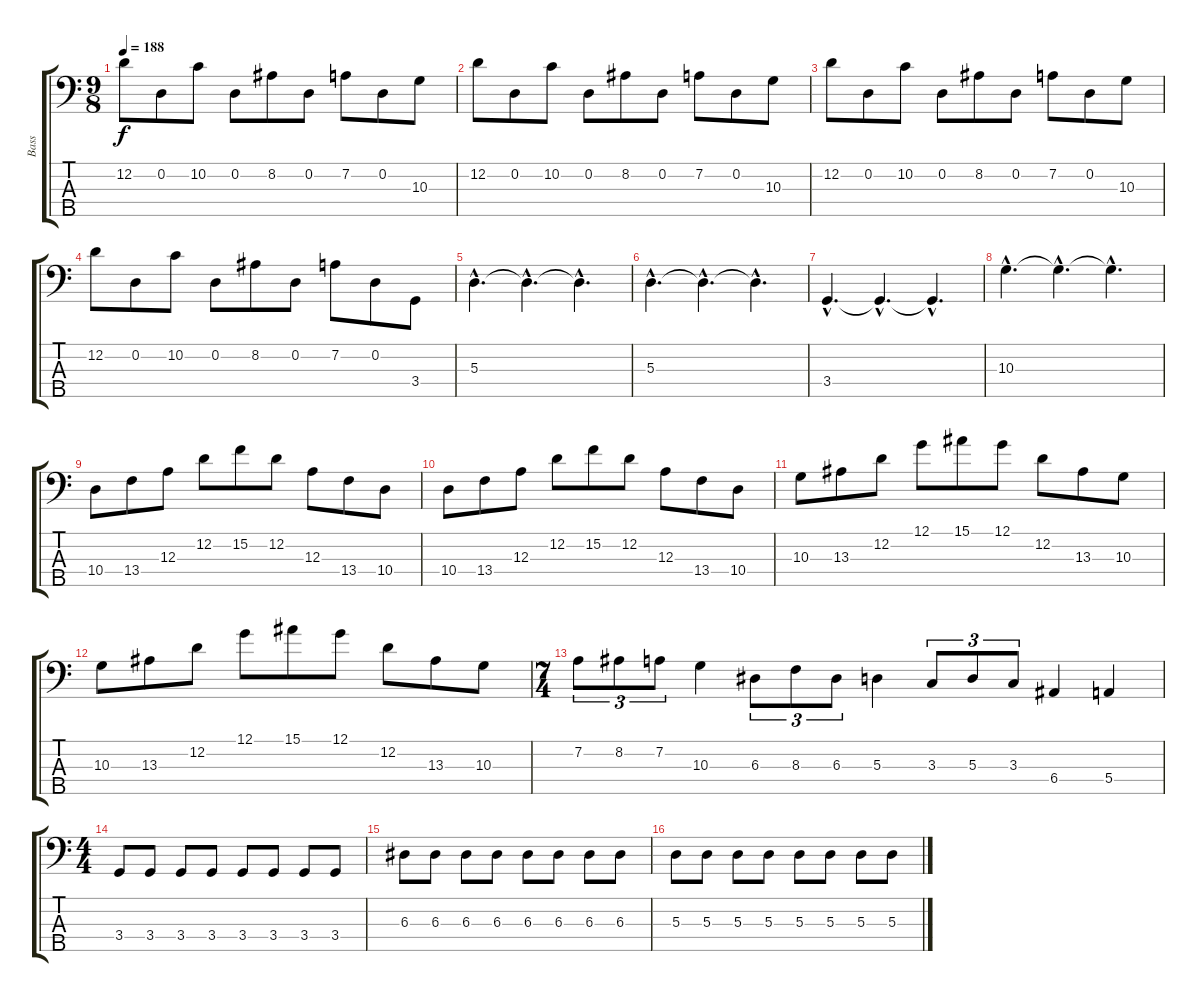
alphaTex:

\track ("Bass" "Bass") {instrument electricbassfinger}
\staff {score tabs}
\tuning (G2 D2 A1 E1 B0) {hide}
\ts (9 8)
\tempo 188
\clef f4
\ks c
12.2.8{dy f} 0.2.8 10.2.8 0.2.8 8.2.8 0.2.8 7.2.8 0.2.8 10.3.8 |
12.2.8 0.2.8 10.2.8 0.2.8 8.2.8 0.2.8 7.2.8 0.2.8 10.3.8 |
12.2.8 0.2.8 10.2.8 0.2.8 8.2.8 0.2.8 7.2.8 0.2.8 10.3.8 |
12.2.8 0.2.8 10.2.8 0.2.8 8.2.8 0.2.8 7.2.8 0.2.8 3.4.8 |
5.3{hac}.4{d} 5.3{hac t}.4{d} 5.3{hac t}.4{d} |
5.3{hac}.4{d} 5.3{hac t}.4{d} 5.3{hac t}.4{d} |
3.4{hac}.4{d} 3.4{hac t}.4{d} 3.4{hac t}.4{d} |
10.3{hac}.4{d} 10.3{hac t}.4{d} 10.3{hac t}.4{d} |
10.4.8 13.4.8 12.3.8 12.2.8 15.2.8 12.2.8 12.3.8 13.4.8 10.4.8 |
10.4.8 13.4.8 12.3.8 12.2.8 15.2.8 12.2.8 12.3.8 13.4.8 10.4.8 |
10.3.8 13.3.8 12.2.8 12.1.8 15.1.8 12.1.8 12.2.8 13.3.8 10.3.8 |
10.3.8 13.3.8 12.2.8 12.1.8 15.1.8 12.1.8 12.2.8 13.3.8 10.3.8 |
\ts (7 4)
7.2.8{tu (3 2) volume 16} 8.2.8{tu (3 2)} 7.2.8{tu (3 2)} 10.3.4 6.3.8{tu (3 2)} 8.3.8{tu (3 2)} 6.3.8{tu (3 2)} 5.3.4 3.3.8{tu (3 2)} 5.3.8{tu (3 2)} 3.3.8{tu (3 2)} 6.4.4 5.4.4 |
\ts (4 4)
3.4.8 3.4.8 3.4.8 3.4.8 3.4.8 3.4.8 3.4.8 3.4.8 |
6.3.8 6.3.8 6.3.8 6.3.8 6.3.8 6.3.8 6.3.8 6.3.8 |
5.3.8 5.3.8 5.3.8 5.3.8 5.3.8 5.3.8 5.3.8 5.3.8
